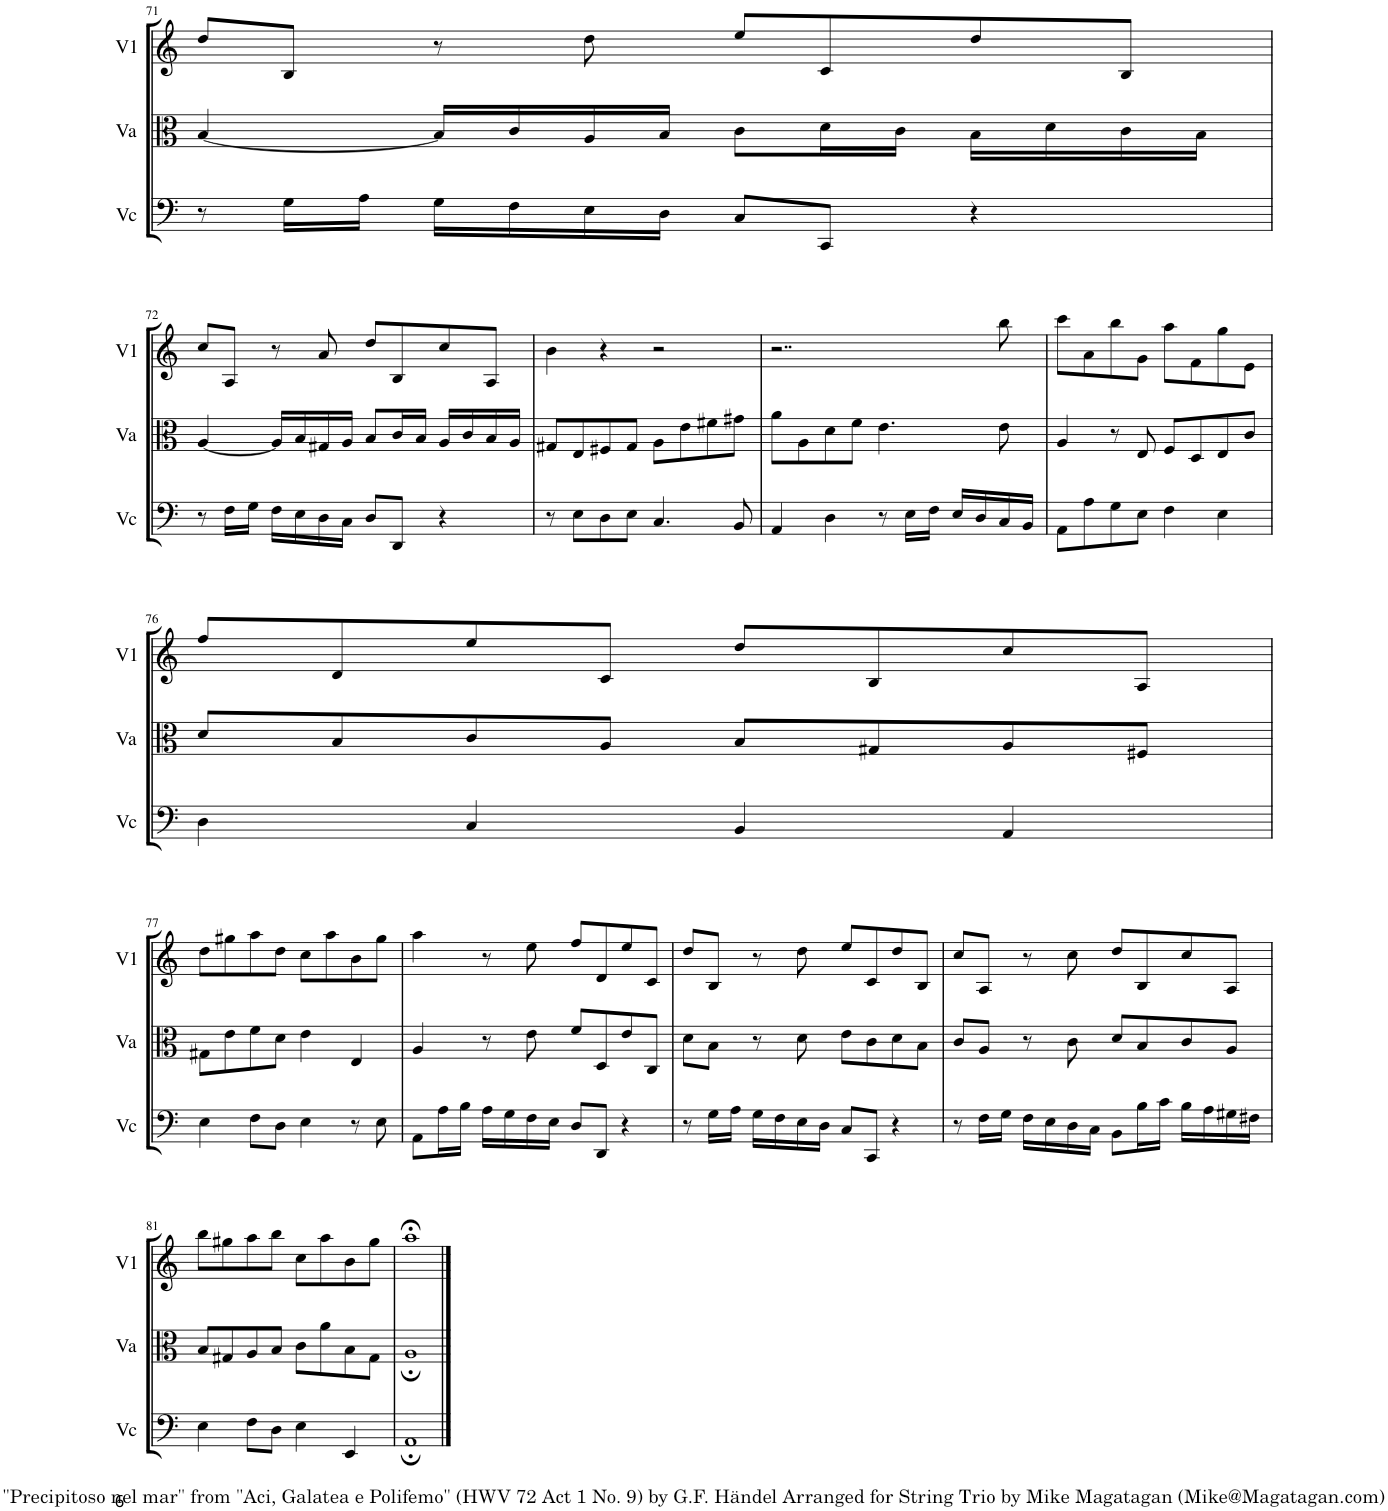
**kern	**kern	**kern
*part3	*part2	*part1
*staff3	*staff2	*staff1
*I"Cello	*I"Viola	*I"Violin
*	*I'Va	*I'V1
!!LO:PB:g=z
*clefF4	*clefC3	*clefG2
*k[]	*k[]	*k[]
*M4/4	*M4/4	*M4/4
*met(c)	*met(c)	*met(c)
=71	=71	=71
8r	[4B/	8dd/L
16G\LL	.	8B/J
16A\JJ	.	.
16G\LL	16B/LL]	8r
16F\	16c/	.
16E\	16A/	8dd\
16D\JJ	16B/JJ	.
8C/L	8c\L	8ee/L
8CC/J	16d\L	8c/
.	16c\JJ	.
4r	16B\LL	8dd/
.	16d\	.
.	16c\	8B/J
.	16B\JJ	.
!!LO:LB:g=z
=72	=72	=72
8r	[4A/	8cc/L
16F\LL	.	8A/J
16G\JJ	.	.
16F\LL	16A/LL]	8r
16E\	16B/	.
16D\	16G#X/	8a/
16C\JJ	16A/JJ	.
8D/L	8B/L	8dd/L
8DD/J	16c/L	8B/
.	16B/JJ	.
4r	16A/LL	8cc/
.	16c/	.
.	16B/	8A/J
.	16A/JJ	.
=73	=73	=73
8r	8G#X/L	4b\
8E\L	8E/	.
8D\	8F#X/	4r
8E\J	8G#/J	.
4.C/	8A\L	2r
.	8e\	.
.	8f#X\	.
8BB/	8g#X\J	.
=74	=74	=74
4AA/	8a\L	2..r
.	8A\	.
4D\	8d\	.
.	8f\J	.
8r	4.e\	.
16E\LL	.	.
16F\JJ	.	.
16E/LL	.	.
16D/	.	.
16C/	8e\	8bb\
16BB/JJ	.	.
=75	=75	=75
8AA\L	4A/	8ccc\L
8A\	.	8a\
8G\	8r	8bb\
8E\J	8E/	8g\J
4F\	8F/L	8aa\L
.	8D/	8f\
4E\	8E/	8gg\
.	8c/J	8e\J
!!LO:LB:g=z
=76	=76	=76
4D\	8d/L	8ff/L
.	8B/	8d/
4C/	8c/	8ee/
.	8A/J	8c/J
4BB/	8B/L	8dd/L
.	8G#X/	8B/
4AA/	8A/	8cc/
.	8F#X/J	8A/J
!!LO:LB:g=z
=77	=77	=77
4E\	8G#X\L	8dd\L
.	8e\	8gg#X\
8F\L	8f\	8aa\
8D\J	8d\J	8dd\J
4E\	4e\	8cc\L
.	.	8aa\
8r	4E/	8b\
8E\	.	8gg#\J
=78	=78	=78
8AA\L	4A/	4aa\
16A\L	.	.
16B\JJ	.	.
16A\LL	8r	8r
16G\	.	.
16F\	8e\	8ee\
16E\JJ	.	.
8D/L	8f/L	8ff/L
8DD/J	8D/	8d/
4r	8e/	8ee/
.	8C/J	8c/J
=79	=79	=79
8r	8d\L	8dd/L
16G\LL	8B\J	8B/J
16A\JJ	.	.
16G\LL	8r	8r
16F\	.	.
16E\	8d\	8dd\
16D\JJ	.	.
8C/L	8e\L	8ee/L
8CC/J	8c\	8c/
4r	8d\	8dd/
.	8B\J	8B/J
=80	=80	=80
8r	8c/L	8cc/L
16F\LL	8A/J	8A/J
16G\JJ	.	.
16F\LL	8r	8r
16E\	.	.
16D\	8c\	8cc\
16C\JJ	.	.
8BB\L	8d/L	8dd/L
16B\L	8B/	8B/
16c\JJ	.	.
16B\LL	8c/	8cc/
16A\	.	.
16G#X\	8A/J	8A/J
16F#X\JJ	.	.
!!LO:LB:g=z
=81	=81	=81
4E\	8B/L	8bb\L
.	8G#X/	8gg#X\
8F\L	8A/	8aa\
8D\J	8B/J	8bb\J
4E\	8c\L	8cc\L
.	8a\	8aa\
4EE/	8B\	8b\
.	8G#\J	8gg#\J
=82	=82	=82
1AA;	1A;	1aa;<
==	==	==
*-	*-	*-
